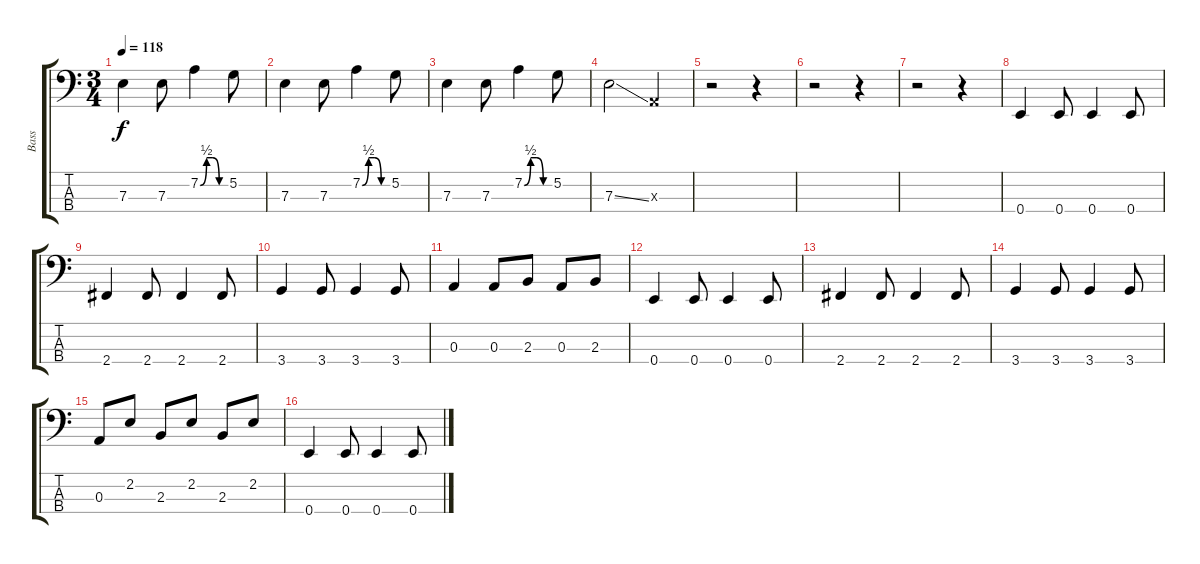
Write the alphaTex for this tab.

\track ("Bass" "Bass") {instrument electricbassfinger}
\staff {score tabs}
\tuning (G2 D2 A1 E1) {hide}
\ts (3 4)
\tempo 118
\clef f4
\ks c
7.3.4{dy f} 7.3.8 7.2{be (custom 0 0 15 2 30 2 45 0 60 0)}.4 5.2.8 |
7.3.4 7.3.8 7.2{be (custom 0 0 15 2 30 2 45 0 60 0)}.4 5.2.8 |
7.3.4 7.3.8 7.2{be (custom 0 0 15 2 30 2 45 0 60 0)}.4 5.2.8 |
7.3{ss}.2 0.3{x}.4 |
r.2 r.4 |
r.2 r.4 |
r.2 r.4 |
0.4.4 0.4.8 0.4.4 0.4.8 |
2.4.4 2.4.8 2.4.4 2.4.8 |
3.4.4 3.4.8 3.4.4 3.4.8 |
0.3.4 0.3.8 2.3.8 0.3.8 2.3.8 |
0.4.4 0.4.8 0.4.4 0.4.8 |
2.4.4 2.4.8 2.4.4 2.4.8 |
3.4.4 3.4.8 3.4.4 3.4.8 |
0.3.8 2.2.8 2.3.8 2.2.8 2.3.8 2.2.8 |
0.4.4 0.4.8 0.4.4 0.4.8
